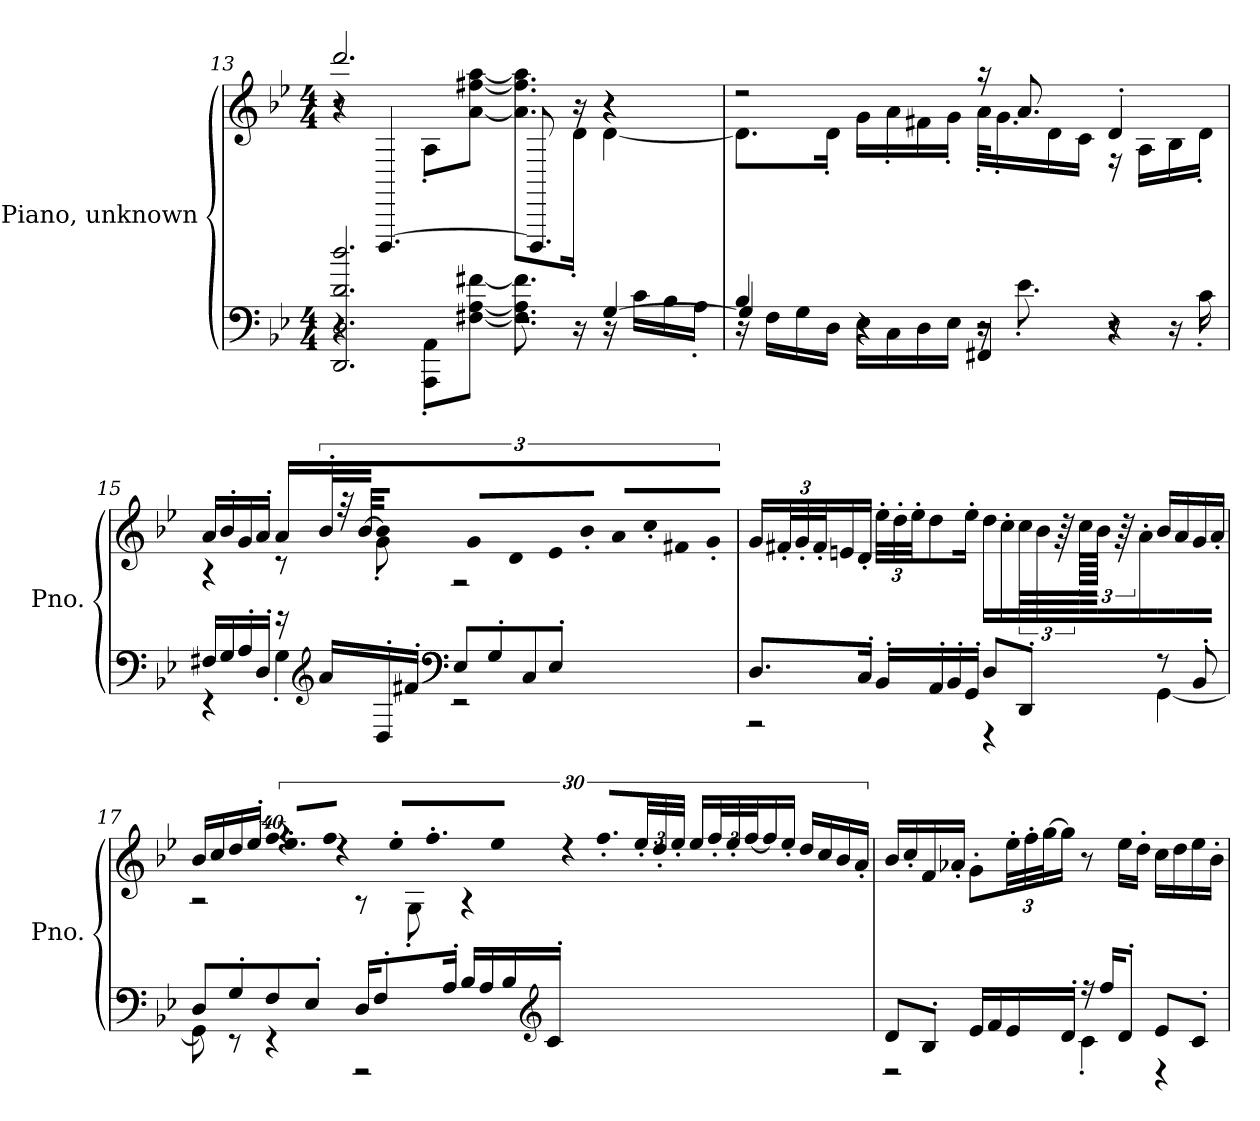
**kern	**kern
*part1	*part1
*staff2	*staff1
*I"Piano, unknown	*
*I'Pno.	*
!!LO:LB:g=z
*clefF4	*clefG2
*k[b-e-]	*k[b-e-]
*M4/4	*M4/4
=13	=13
*^	*^
*	*^	*	*^
1r	4r	2.DD/ 2.D/ 2.d/ 2.dd/	2.ddd/	4r	8r
.	.	.	.	.	[4.DDD/
.	8AAA\' 8AA\'L	.	.	8A'\L	.
.	[8F#X\ [8A\ [8f#X\J	.	.	[8a\ [8ff#X\ [8aa\J	.
.	8.F#\] 8.A\] 8.f#\]	.	.	8.a\] 8.ff#\] 8.aa\]L	8.DDD/]
.	16r	.	.	16d'\Jk	16r
.	16r	[4G/	4r	[4d\	4r
.	16c\LL	.	.	.	.
.	16B-\	.	.	.	.
.	16A'\JJ	.	.	.	.
*	*	*	*	*v	*v
=14	=14	=14	=14	=14
4B-/	16r	4G/]	2r	8.d\L]
.	16F\LL	.	.	.
.	16G\	.	.	.
.	16D\JJ	.	.	16d'\Jk
4r	16E-\LL	4r	.	16g\LL
.	16C\	.	.	16a'\
.	16D\	.	.	16f#X\
.	16E-\JJ	.	.	16g'\JJ
2r	16r	4FF#X/	16r	32a'\KLL
.	.	.	.	16.g'\
.	8.e-'\	.	8.a/	.
.	.	.	.	16d\
.	.	.	.	16c\JJ
.	8r	4r	4d'/	16r
.	.	.	.	16A\LL
.	16r	.	.	16B-\
.	16c'\	.	.	16d'\JJ
*	*v	*v	*	*
!!LO:PB:g=z	!!
=15	=15	=15	=15
16F#X/LL	4r	16a/LL	4r
16G/	.	16b-'/	.
16A'/	.	16g/	.
16D'/JJ	.	16a'/JJ	.
16r	4G'\	16a/LL	8r
*clefG2	*	*	*
16a/LL	.	48b-'/JJk	.
.	.	48r	.
.	.	[48b-/KKL	.
16D'/	.	8b-/J]	8g'\
16f#X'/JJ	.	.	.
*clefF4	*	*	*
8E-/L	2r	16g/LL	2r
.	.	16d/	.
8G'/	.	16e-/	.
.	.	16b-'/JJ	.
8C/	.	16a/LL	.
.	.	16cc'/	.
8E-'/J	.	16f#X/	.
.	.	16g'/JJ	.
*	*	*v	*v
!!LO:LB:g=z
=16	=16	=16
8.D/L	2r	16g/LL
*	*	*Xbrackettup
.	.	48f#X'/L
.	.	48g'/
.	.	48f#'/J
.	.	16en/
16C'/Jk	.	16d'/JJ
16BB-'/LL	.	48ee-'\LLL
.	.	48dd'\
.	.	48ee-'\JJ
16AA'/	.	8dd\
16BB-'/	.	.
16GG'/JJ	.	16ee-'\Jk
8D/L	4r	16dd\LL
.	.	16cc'\
*	*	*brackettup
8DD'/J	.	96cc\LL
.	.	96b-\JJJJ
.	.	96r
.	.	96cc\LLLL
.	.	96b-\JJJJ
.	.	96r
.	.	16a'/
8r	[4GG\	16b-/LL
.	.	16a/
8BB-'/	.	16g/
.	.	16a'/JJ
!!LO:LB:g=z
=17	=17	=17
*	*	*^
8D/L	8GG\]	16b-/LL	2r
.	.	16cc/	.
8G'/	8r	16dd/	.
.	.	16ee-'/JJ	.
!	!	!LO:N:vis=32	!
8F/	4r	640%23ff/	.
!	!	!LO:N:vis=128	!
.	.	1920%17r	.
!	!	!LO:N:vis=64.	!
.	.	640%17ee-'/LLLL	.
!	!	!LO:N:vis=64	!
.	.	960%17ff/JJJJ	.
!	!	!LO:N:vis=64	!
.	.	960%17r	.
.	.	1920ryy	.
!	!	!LO:N:vis=64	!
.	.	960%17ee-'/LLLL	.
8E-'/J	.	64.ff'/	.
.	.	128ee-/JJJJk	.
.	.	128r	.
.	.	64.ff'/KLLL	.
*	*	*Xbrackettup	*
.	.	48ee-'/	.
.	.	48dd'/	.
.	.	48ee-'/JJJ	.
16D/KL	2r	16ee-/LL	8r
8F'/	.	48ff'/L	.
.	.	48ee-'/	.
.	.	[48ff/J	.
.	.	16ff/]	8G'\
16A'/Jk	.	16ee-'/JJ	.
16B-/LL	.	16dd/LL	4r
16A/	.	16cc/	.
16B-/	.	16b-/	.
*clefG2	*	*	*
16c'/JJ	.	16a'/JJ	.
*	*	*v	*v
!!LO:LB:g=z
=18	=18	=18
8d/L	2r	16b-/LL
.	.	16cc'/
8B-'/J	.	16f/
.	.	16a-X'/JJ
16e-/LL	.	8g'\L
16f/	.	.
16e-/	.	48ee-'\LL
.	.	48ff'\
.	.	[48gg\J
16d'/JJ	.	16gg\JJ]
16r	4c'\	8r
16ff/KL	.	.
8d'/J	.	16ee-\LL
.	.	16dd'\JJ
8e-/L	4r	16cc\LL
.	.	16dd\
8c'/J	.	16ee-\
.	.	16b-'\JJ
*v	*v	*
=	=
*-	*-
